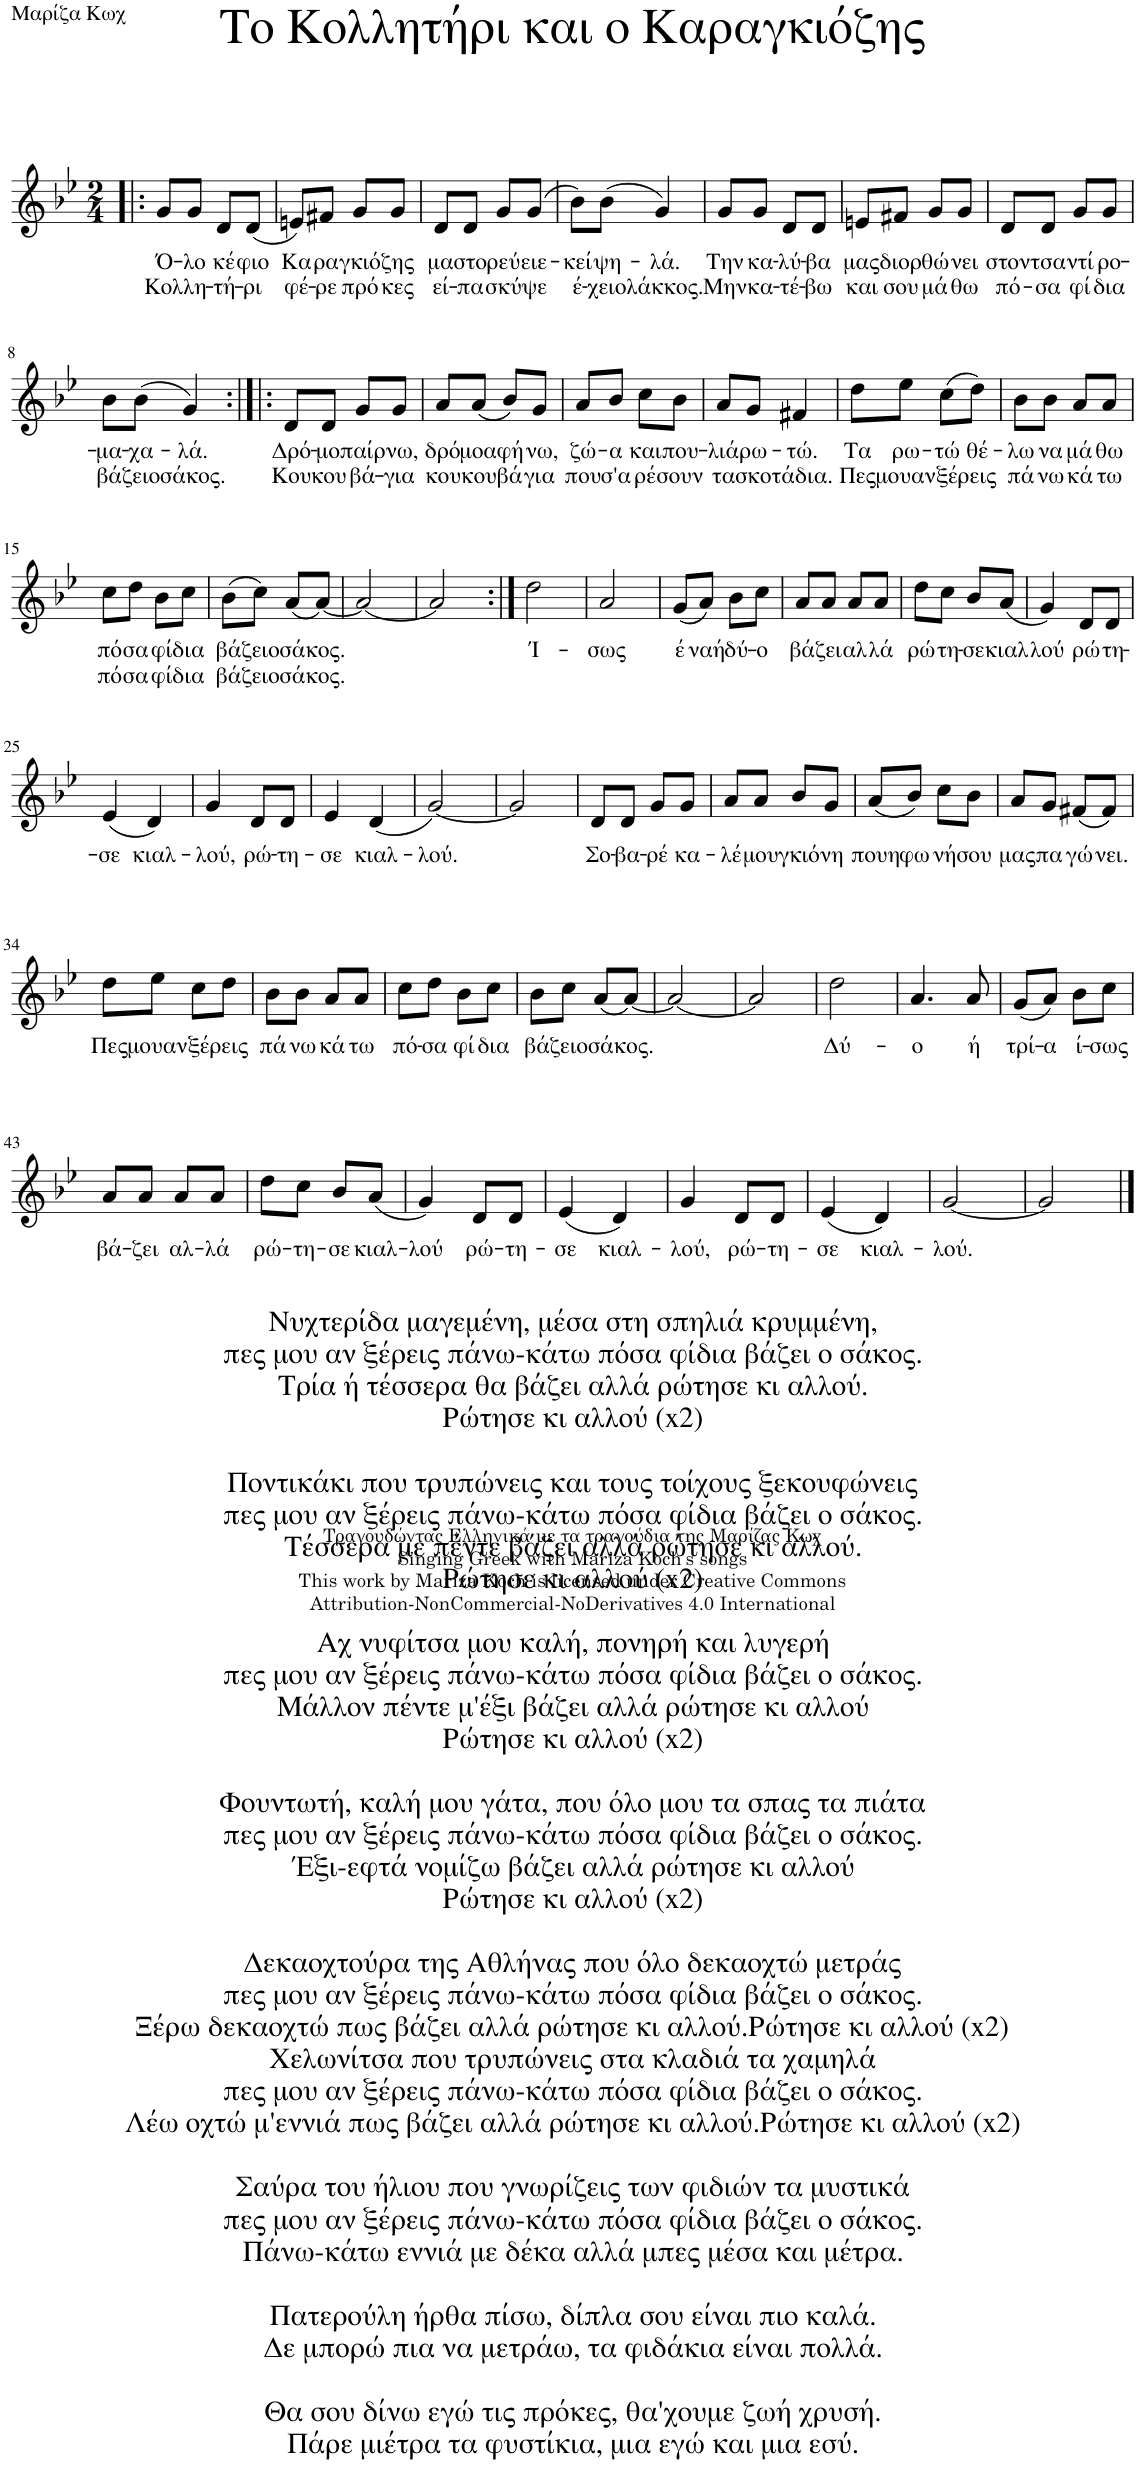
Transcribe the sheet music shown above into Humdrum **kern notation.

**kern	**text	**text
*part1	*part1	*part1
*staff1	*staff1	*staff1
*I"Piano	*	*
*I'Pno.	*	*
*clefG2	*	*
*k[b-e-]	*	*
*M2/4	*	*
=1!|:	=1!|:	=1!|:
!	!LO:LY:b	!LO:LY:b
8g/L	Ό-	Κολ-
!	!LO:LY:b	!LO:LY:b
8g/J	-λο	-λη-
!	!LO:LY:b	!LO:LY:b
8d/L	κέ-	-τή-
!	!LO:LY:b	!LO:LY:b
(8d/J	-φιο	-ρι
=2	=2	=2
!	!LO:LY:b	!LO:LY:b
8en/L)	Κα-	φέ-
!	!LO:LY:b	!LO:LY:b
8f#X/J	-ρα-	-ρε
!	!LO:LY:b	!LO:LY:b
8g/L	-γκιό-	πρό-
!	!LO:LY:b	!LO:LY:b
8g/J	-ζης	-κες
=3	=3	=3
!	!LO:LY:b	!LO:LY:b
8d/L	μα-	εί-
!	!LO:LY:b	!LO:LY:b
8d/J	-στο-	-πα
!	!LO:LY:b	!LO:LY:b
8g/L	-ρεύ-	σκύ-
!	!LO:LY:b	!LO:LY:b
(8g/J	-ειε-	-ψε
=4	=4	=4
!	!LO:LY:b	!LO:LY:b
8b-\L)	-κεί	έ-
!	!LO:LY:b	!LO:LY:b
(8b-\J	ψη-	-χειο
!	!LO:LY:b	!LO:LY:b
4g/)	-λά.	λάκκος.
=5	=5	=5
!	!LO:LY:b	!LO:LY:b
8g/L	Την	Μην
!	!LO:LY:b	!LO:LY:b
8g/J	κα-	κα-
!	!LO:LY:b	!LO:LY:b
8d/L	-λύ-	-τέ-
!	!LO:LY:b	!LO:LY:b
8d/J	-βα	-βω
=6	=6	=6
!	!LO:LY:b	!LO:LY:b
8en/L	μας	και
!	!LO:LY:b	!LO:LY:b
8f#X/J	διορ-	σου
!	!LO:LY:b	!LO:LY:b
8g/L	-θώ-	μά-
!	!LO:LY:b	!LO:LY:b
8g/J	-νει	-θω
=7	=7	=7
!	!LO:LY:b	!LO:LY:b
8d/L	στον	πό-
!	!LO:LY:b	!LO:LY:b
8d/J	τσα-	-σα
!	!LO:LY:b	!LO:LY:b
8g/L	-ντί-	φί-
!	!LO:LY:b	!LO:LY:b
8g/J	-ρο-	-δια
!!LO:LB:g=z
=8	=8	=8
!	!LO:LY:b	!LO:LY:b
8b-\L	-μα-	βά-
!	!LO:LY:b	!LO:LY:b
(8b-\J	-χα-	-ζειο
!	!LO:LY:b	!LO:LY:b
4g/)	-λά.	σάκος.
=9:|!|:	=9:|!|:	=9:|!|:
!	!LO:LY:b	!LO:LY:b
8d/L	Δρό-	Κου-
!	!LO:LY:b	!LO:LY:b
8d/J	-μο	-κου-
!	!LO:LY:b	!LO:LY:b
8g/L	παίρ-	-βά-
!	!LO:LY:b	!LO:LY:b
8g/J	-νω,	-για
=10	=10	=10
!	!LO:LY:b	!LO:LY:b
8a/L	δρό-	κου-
!	!LO:LY:b	!LO:LY:b
(8a/J	-μοα-	-κου-
!	!LO:LY:b	!LO:LY:b
8b-/L)	-φή-	-βά-
!	!LO:LY:b	!LO:LY:b
8g/J	-νω,	-για
=11	=11	=11
!	!LO:LY:b	!LO:LY:b
8a/L	ζώ-	που
!	!LO:LY:b	!LO:LY:b
8b-/J	-α	σ'α-
!	!LO:LY:b	!LO:LY:b
8cc\L	και	-ρέ-
!	!LO:LY:b	!LO:LY:b
8b-\J	που-	-σουν
=12	=12	=12
!	!LO:LY:b	!LO:LY:b
8a/L	-λιά	τα
!	!LO:LY:b	!LO:LY:b
8g/J	ρω-	σκο-
!	!LO:LY:b	!LO:LY:b
4f#X/	-τώ.	-τάδια.
=13	=13	=13
!	!LO:LY:b	!LO:LY:b
8dd\L	Τα	Πες
!	!LO:LY:b	!LO:LY:b
8ee-\J	ρω-	μουαν
!	!LO:LY:b	!LO:LY:b
(8cc\L	-τώ	ξέ-
!	!LO:LY:b	!LO:LY:b
8dd\J)	θέ-	-ρεις
=14	=14	=14
!	!LO:LY:b	!LO:LY:b
8b-\L	-λω	πά-
!	!LO:LY:b	!LO:LY:b
8b-\J	να	-νω
!	!LO:LY:b	!LO:LY:b
8a/L	μά-	κά-
!	!LO:LY:b	!LO:LY:b
8a/J	-θω	-τω
!!LO:LB:g=z
=15	=15	=15
!	!LO:LY:b	!LO:LY:b
8cc\L	πό-	πό-
!	!LO:LY:b	!LO:LY:b
8dd\J	-σα	-σα
!	!LO:LY:b	!LO:LY:b
8b-\L	φί-	φί-
!	!LO:LY:b	!LO:LY:b
8cc\J	-δια	-δια
=16	=16	=16
!	!LO:LY:b	!LO:LY:b
(8b-\L	βά-	βά-
!	!LO:LY:b	!LO:LY:b
8cc\J)	-ζειο	-ζειο
!	!LO:LY:b	!LO:LY:b
(8a/L	σά-	σά-
!	!LO:LY:b	!LO:LY:b
[8a/J)	-κος.	-κος.
=17	=17	=17
2a/_	.	.
=18	=18	=18
2a/]	.	.
=19:|!	=19:|!	=19:|!
!	!LO:LY:b	!
2dd\	Ί-	.
=20	=20	=20
!	!LO:LY:b	!
2a/	-σως	.
=21	=21	=21
!	!LO:LY:b	!
(8g/L	έ-	.
!	!LO:LY:b	!
8a/J)	-ναή	.
!	!LO:LY:b	!
8b-\L	δύ-	.
!	!LO:LY:b	!
8cc\J	-ο	.
=22	=22	=22
!	!LO:LY:b	!
8a/L	βά-	.
!	!LO:LY:b	!
8a/J	-ζει	.
!	!LO:LY:b	!
8a/L	αλ-	.
!	!LO:LY:b	!
8a/J	-λά	.
=23	=23	=23
!	!LO:LY:b	!
8dd\L	ρώ-	.
!	!LO:LY:b	!
8cc\J	-τη-	.
!	!LO:LY:b	!
8b-/L	-σε	.
!	!LO:LY:b	!
(8a/J	κιαλ-	.
=24	=24	=24
!	!LO:LY:b	!
4g/)	-λού	.
!	!LO:LY:b	!
8d/L	ρώ-	.
!	!LO:LY:b	!
8d/J	-τη-	.
!!LO:LB:g=z
=25	=25	=25
!	!LO:LY:b	!
(4e-/	-σε	.
!	!LO:LY:b	!
4d/)	κιαλ-	.
=26	=26	=26
!	!LO:LY:b	!
4g/	-λού,	.
!	!LO:LY:b	!
8d/L	ρώ-	.
!	!LO:LY:b	!
8d/J	-τη-	.
=27	=27	=27
!	!LO:LY:b	!
4e-/	-σε	.
!	!LO:LY:b	!
(4d/	κιαλ-	.
=28	=28	=28
!	!LO:LY:b	!
[2g/)	-λού.	.
=29	=29	=29
2g/]	.	.
=30	=30	=30
!	!LO:LY:b	!
8d/L	Σο-	.
!	!LO:LY:b	!
8d/J	-βα-	.
!	!LO:LY:b	!
8g/L	-ρέ	.
!	!LO:LY:b	!
8g/J	κα-	.
=31	=31	=31
!	!LO:LY:b	!
8a/L	-λέ	.
!	!LO:LY:b	!
8a/J	μου	.
!	!LO:LY:b	!
8b-/L	γκιό-	.
!	!LO:LY:b	!
8g/J	-νη	.
=32	=32	=32
!	!LO:LY:b	!
(8a/L	πουη	.
!	!LO:LY:b	!
8b-/J)	φω-	.
!	!LO:LY:b	!
8cc\L	-νή	.
!	!LO:LY:b	!
8b-\J	σου	.
=33	=33	=33
!	!LO:LY:b	!
8a/L	μας	.
!	!LO:LY:b	!
8g/J	πα-	.
!	!LO:LY:b	!
(8f#X/L	-γώ-	.
!	!LO:LY:b	!
8f#/J)	-νει.	.
!!LO:LB:g=z
=34	=34	=34
!	!LO:LY:b	!
8dd\L	Πες	.
!	!LO:LY:b	!
8ee-\J	μουαν	.
!	!LO:LY:b	!
8cc\L	ξέ-	.
!	!LO:LY:b	!
8dd\J	-ρεις	.
=35	=35	=35
!	!LO:LY:b	!
8b-\L	πά-	.
!	!LO:LY:b	!
8b-\J	-νω	.
!	!LO:LY:b	!
8a/L	κά-	.
!	!LO:LY:b	!
8a/J	-τω	.
=36	=36	=36
!	!LO:LY:b	!
8cc\L	πό-	.
!	!LO:LY:b	!
8dd\J	-σα	.
!	!LO:LY:b	!
8b-\L	φί-	.
!	!LO:LY:b	!
8cc\J	-δια	.
=37	=37	=37
!	!LO:LY:b	!
8b-\L	βά-	.
!	!LO:LY:b	!
8cc\J	-ζειο	.
!	!LO:LY:b	!
(8a/L	σά-	.
!	!LO:LY:b	!
[8a/J)	-κος.	.
=38	=38	=38
2a/_	.	.
=39	=39	=39
2a/]	.	.
=40	=40	=40
!	!LO:LY:b	!
2dd\	Δύ-	.
=41	=41	=41
!	!LO:LY:b	!
4.a/	-ο	.
!	!LO:LY:b	!
8a/	ή	.
=42	=42	=42
!	!LO:LY:b	!
(8g/L	τρί-	.
!	!LO:LY:b	!
8a/J)	-α	.
!	!LO:LY:b	!
8b-\L	ί-	.
!	!LO:LY:b	!
8cc\J	-σως	.
!!LO:LB:g=z
=43	=43	=43
!	!LO:LY:b	!
8a/L	βά-	.
!	!LO:LY:b	!
8a/J	-ζει	.
!	!LO:LY:b	!
8a/L	αλ-	.
!	!LO:LY:b	!
8a/J	-λά	.
=44	=44	=44
!	!LO:LY:b	!
8dd\L	ρώ-	.
!	!LO:LY:b	!
8cc\J	-τη-	.
!	!LO:LY:b	!
8b-/L	-σε	.
!	!LO:LY:b	!
(8a/J	κιαλ-	.
=45	=45	=45
!	!LO:LY:b	!
4g/)	-λού	.
!	!LO:LY:b	!
8d/L	ρώ-	.
!	!LO:LY:b	!
8d/J	-τη-	.
=46	=46	=46
!	!LO:LY:b	!
(4e-/	-σε	.
!	!LO:LY:b	!
4d/)	κιαλ-	.
=47	=47	=47
!	!LO:LY:b	!
4g/	-λού,	.
!	!LO:LY:b	!
8d/L	ρώ-	.
!	!LO:LY:b	!
8d/J	-τη-	.
=48	=48	=48
!	!LO:LY:b	!
(4e-/	-σε	.
!	!LO:LY:b	!
4d/)	κιαλ-	.
=49	=49	=49
!	!LO:LY:b	!
[2g/	-λού.	.
=50	=50	=50
2g/]	.	.
==	==	==
*-	*-	*-
